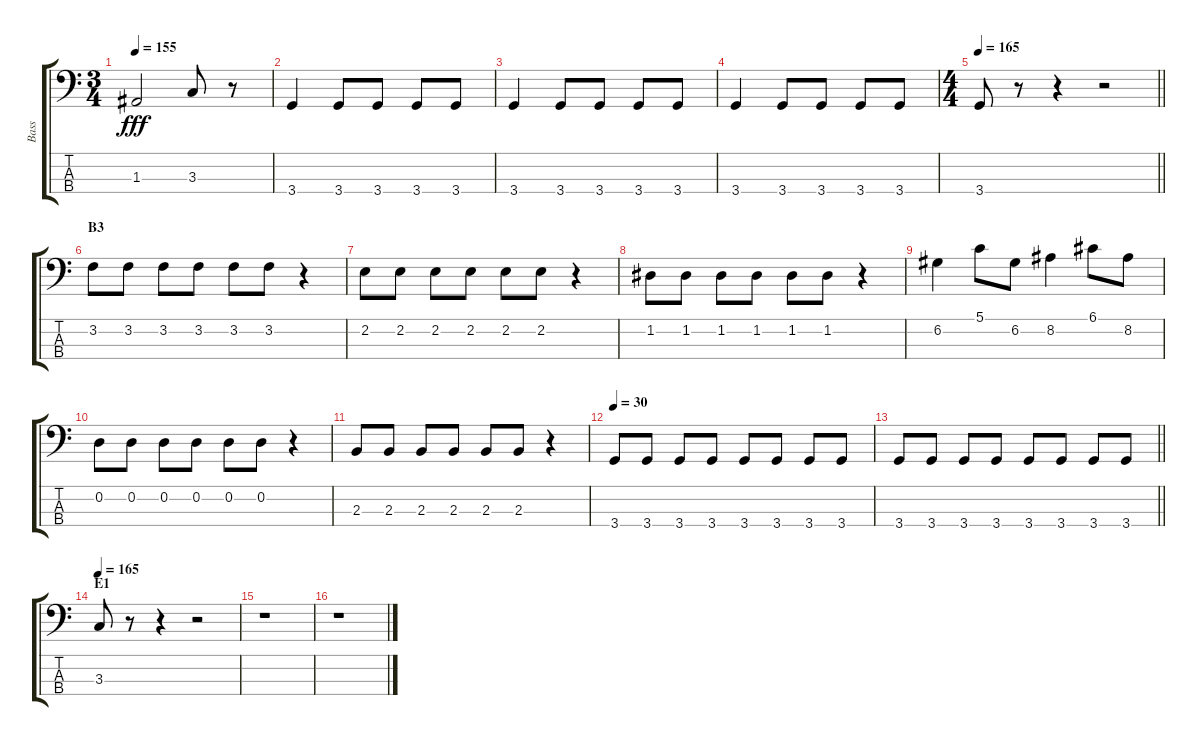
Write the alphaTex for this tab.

\track ("Bass" "Bass") {instrument electricbassfinger}
\staff {score tabs}
\tuning (G2 D2 A1 E1) {hide}
\ts (3 4)
\tempo 155
\clef f4
\ks c
1.3.2{dy fff} 3.3.8 r.8 |
3.4.4 3.4.8 3.4.8 3.4.8 3.4.8 |
3.4.4 3.4.8 3.4.8 3.4.8 3.4.8 |
3.4.4 3.4.8 3.4.8 3.4.8 3.4.8 |
\ts (4 4)
\tempo 165
\barLineRight lightlight
3.4.8 r.8 r.4 r.2 |
\section ("" "B3")
3.2.8 3.2.8 3.2.8 3.2.8 3.2.8 3.2.8 r.4 |
2.2.8 2.2.8 2.2.8 2.2.8 2.2.8 2.2.8 r.4 |
1.2.8 1.2.8 1.2.8 1.2.8 1.2.8 1.2.8 r.4 |
6.2.4 5.1.8 6.2.8 8.2.4 6.1.8 8.2.8 |
0.2.8 0.2.8 0.2.8 0.2.8 0.2.8 0.2.8 r.4 |
2.3.8 2.3.8 2.3.8 2.3.8 2.3.8 2.3.8 r.4 |
\tempo 30
3.4.8 3.4.8 3.4.8 3.4.8 3.4.8 3.4.8 3.4.8 3.4.8 |
\barLineRight lightlight
3.4.8 3.4.8 3.4.8 3.4.8 3.4.8 3.4.8 3.4.8 3.4.8 |
\section ("" "E1")
\tempo 165
3.3.8 r.8 r.4 r.2 |
r.1 |
r.1
